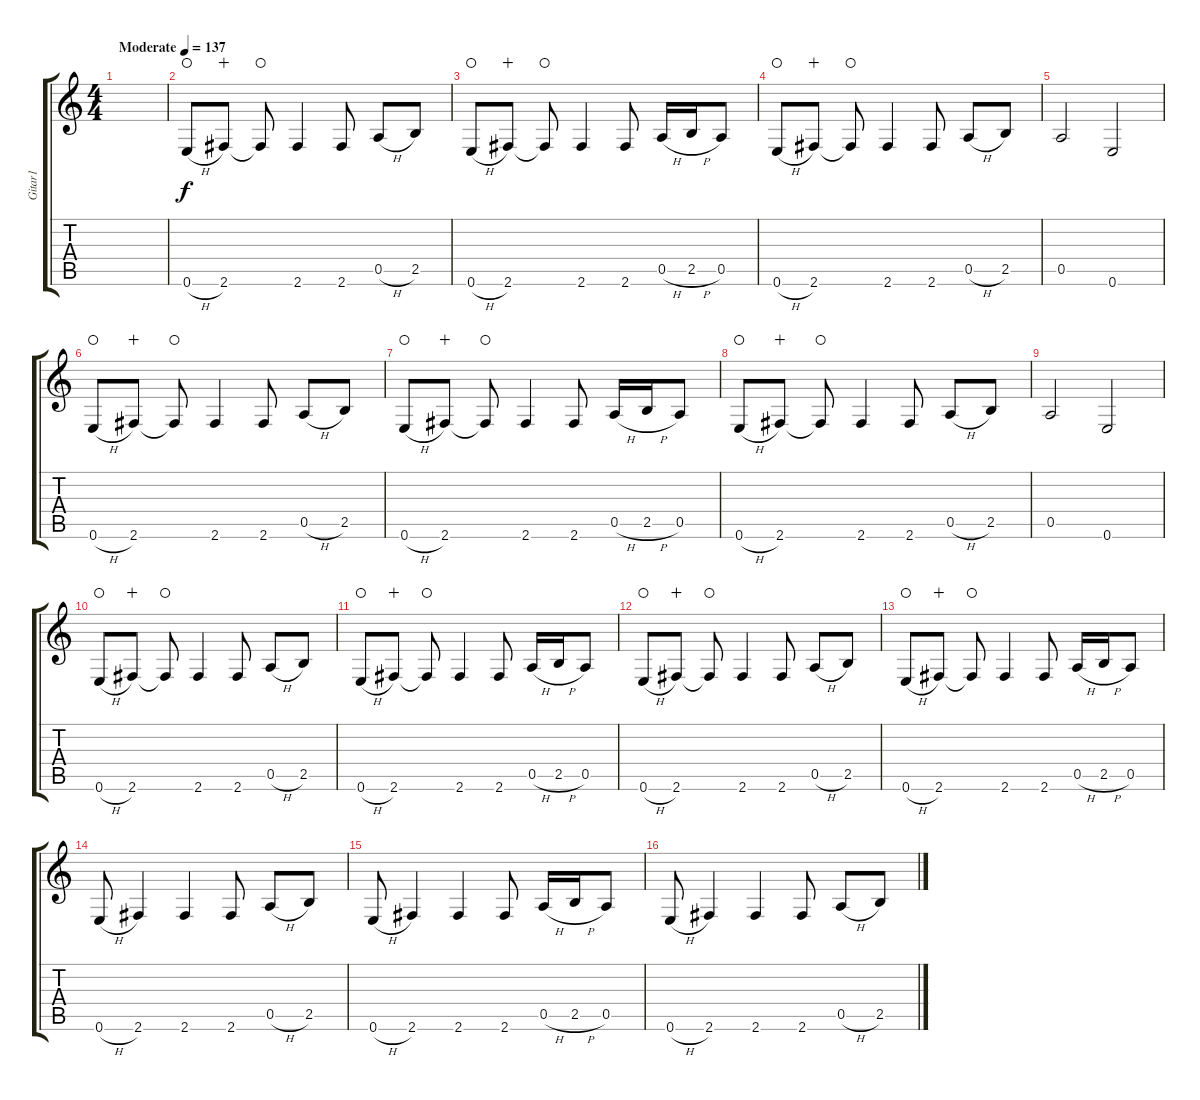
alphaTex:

\track ("Gitar1" "Gitar1") {instrument distortionguitar}
\staff {score tabs}
\tuning (E4 B3 G3 D3 A2 E2) {hide}
\ts (4 4)
\tempo (137 "Moderate")
\clef g2
\ks c
|
0.6{h}.8{waho} 2.6.8{wahc} 2.6{t}.8{waho} 2.6.4 2.6.8 0.5{h}.8 2.5.8 |
0.6{h}.8{waho} 2.6.8{wahc} 2.6{t}.8{waho} 2.6.4 2.6.8 0.5{h}.16 2.5{h}.16 0.5.8 |
0.6{h}.8{waho} 2.6.8{wahc} 2.6{t}.8{waho} 2.6.4 2.6.8 0.5{h}.8 2.5.8 |
0.5.2 0.6.2 |
0.6{h}.8{waho} 2.6.8{wahc} 2.6{t}.8{waho} 2.6.4 2.6.8 0.5{h}.8 2.5.8 |
0.6{h}.8{waho} 2.6.8{wahc} 2.6{t}.8{waho} 2.6.4 2.6.8 0.5{h}.16 2.5{h}.16 0.5.8 |
0.6{h}.8{waho} 2.6.8{wahc} 2.6{t}.8{waho} 2.6.4 2.6.8 0.5{h}.8 2.5.8 |
0.5.2 0.6.2 |
0.6{h}.8{waho} 2.6.8{wahc} 2.6{t}.8{waho} 2.6.4 2.6.8 0.5{h}.8 2.5.8 |
0.6{h}.8{waho} 2.6.8{wahc} 2.6{t}.8{waho} 2.6.4 2.6.8 0.5{h}.16 2.5{h}.16 0.5.8 |
0.6{h}.8{waho} 2.6.8{wahc} 2.6{t}.8{waho} 2.6.4 2.6.8 0.5{h}.8 2.5.8 |
0.6{h}.8{waho} 2.6.8{wahc} 2.6{t}.8{waho} 2.6.4 2.6.8 0.5{h}.16 2.5{h}.16 0.5.8 |
0.6{h}.8 2.6.4 2.6.4 2.6.8 0.5{h}.8 2.5.8 |
0.6{h}.8 2.6.4 2.6.4 2.6.8 0.5{h}.16 2.5{h}.16 0.5.8 |
0.6{h}.8 2.6.4 2.6.4 2.6.8 0.5{h}.8 2.5.8
